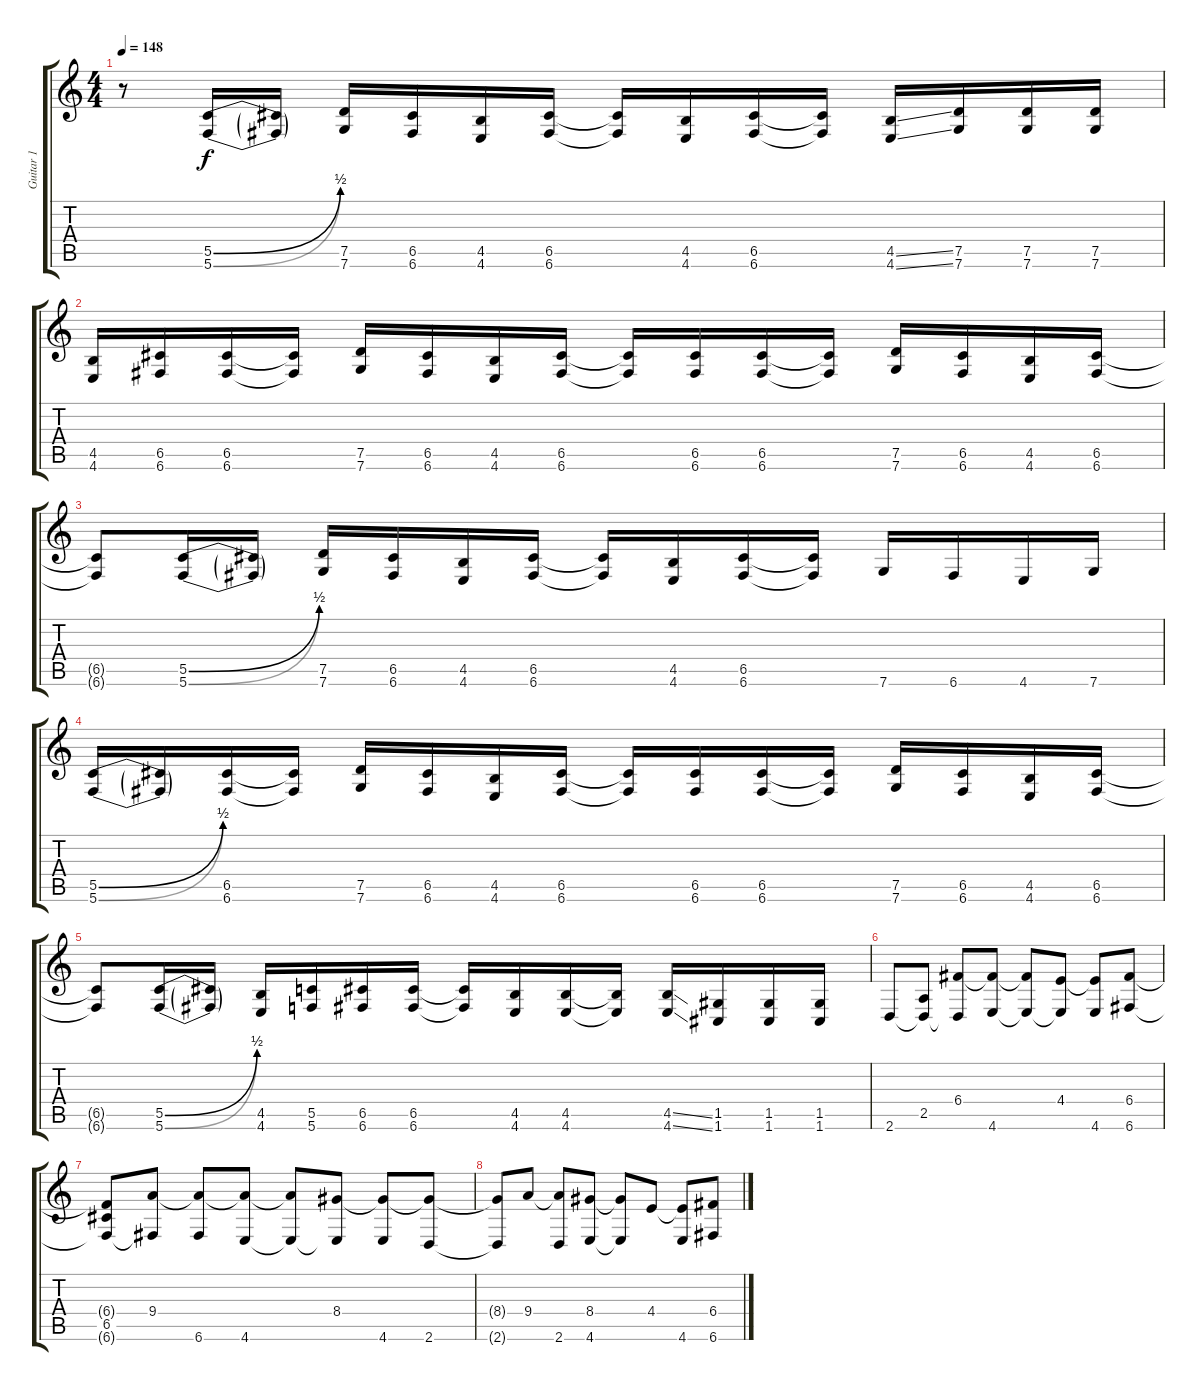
\track ("Guitar 1" "Guitar 1") {instrument distortionguitar}
\staff {score tabs}
\tuning (D4 A3 F3 C3 G2 C2) {hide}
\ts (4 4)
\tempo 148
\clef g2
\ks c
r.8{dy f} (5.5{be (bend 0 0 60 2)} 5.6{be (bend 0 0 60 2)}).16 (5.5{t} 5.6{t}).16 (7.5 7.6).16 (6.5 6.6).16 (4.5 4.6).16 (6.5 6.6).16 (6.5{t} 6.6{t}).16 (4.5 4.6).16 (6.5 6.6).16 (6.5{t} 6.6{t}).16 (4.5{ss} 4.6{ss}).16 (7.5 7.6).16 (7.5 7.6).16 (7.5 7.6).16 |
(4.5 4.6).16 (6.5 6.6).16 (6.5 6.6).16 (6.5{t} 6.6{t}).16 (7.5 7.6).16 (6.5 6.6).16 (4.5 4.6).16 (6.5 6.6).16 (6.5{t} 6.6{t}).16 (6.5 6.6).16 (6.5 6.6).16 (6.5{t} 6.6{t}).16 (7.5 7.6).16 (6.5 6.6).16 (4.5 4.6).16 (6.5 6.6).16 |
(6.5{t} 6.6{t}).8 (5.5{be (bend 0 0 60 2)} 5.6{be (bend 0 0 60 2)}).16 (5.5{t} 5.6{t}).16 (7.5 7.6).16 (6.5 6.6).16 (4.5 4.6).16 (6.5 6.6).16 (6.5{t} 6.6{t}).16 (4.5 4.6).16 (6.5 6.6).16 (6.5{t} 6.6{t}).16 7.6.16 6.6.16 4.6.16 7.6.16 |
(5.5{be (bend 0 0 60 2)} 5.6{be (bend 0 0 60 2)}).16 (5.5{t} 5.6{t}).16 (6.5 6.6).16 (6.5{t} 6.6{t}).16 (7.5 7.6).16 (6.5 6.6).16 (4.5 4.6).16 (6.5 6.6).16 (6.5{t} 6.6{t}).16 (6.5 6.6).16 (6.5 6.6).16 (6.5{t} 6.6{t}).16 (7.5 7.6).16 (6.5 6.6).16 (4.5 4.6).16 (6.5 6.6).16 |
(6.5{t} 6.6{t}).8 (5.5{be (bend 0 0 60 2)} 5.6{be (bend 0 0 60 2)}).16 (5.5{t} 5.6{t}).16 (4.5 4.6).16 (5.5 5.6).16 (6.5 6.6).16 (6.5 6.6).16 (6.5{t} 6.6{t}).16 (4.5 4.6).16 (4.5 4.6).16 (4.5{t} 4.6{t}).16 (4.5{ss} 4.6{ss}).16 (1.5 1.6).16 (1.5 1.6).16 (1.5 1.6).16 |
2.6.8 (2.5 2.6{t}).8 (6.4 2.6{t}).8 (6.4{t} 4.6).8 (6.4{t} 4.6{t}).8 (4.4 4.6{t}).8 (4.4{t} 4.6).8 (6.4 6.6).8 |
(6.4{t} 6.5 6.6{t}).8 (9.4 6.6{t}).8 (9.4{t} 6.6).8 (9.4{t} 4.6).8 (9.4{t} 4.6{t}).8 (8.4 4.6{t}).8 (8.4{t} 4.6).8 (8.4{t} 2.6).8 |
(8.4{t} 2.6{t}).8 9.4.8 (9.4{t} 2.6).8 (8.4 4.6).8 (8.4{t} 4.6{t}).8 4.4.8 (4.4{t} 4.6).8 (6.4 6.6).8
